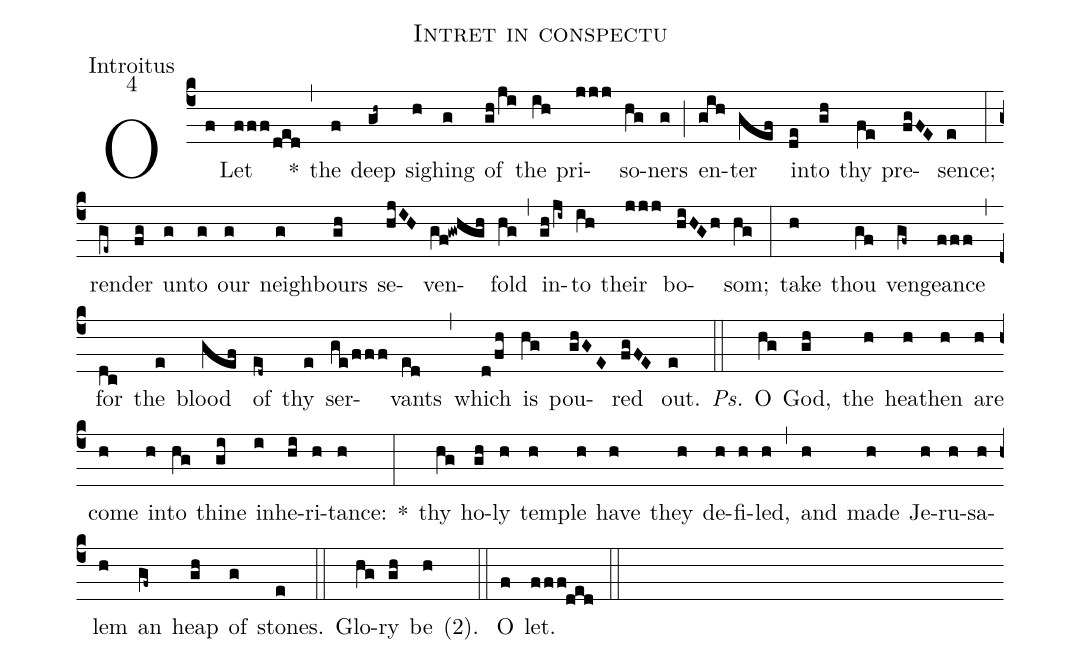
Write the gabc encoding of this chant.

name:Intret in conspectu;
office-part:Introitus;
mode:4;
%%
(c4) O(f) Let(fff/ded) *(,) the(f) deep(gh~) sigh(h)ing(g) of(gh/ji) the(ih) pri(jjj)so(hg)ners(g) (;) en(gih)ter(gef) in(de)to(gh) thy(fe) pre(fgFE)sence;(e) (:) ren(ge~)der(fg) un(g)to(g) our(g) neigh(g)bours(gh) se(hjIH)ven(gf!gwhgh)fold(hg) (,) in(gh/ji~)to(ih) their(jjj) bo(hiHGh)som;(hg) (:) take(h) thou(gf) ven(gf~)geance(fff) (,) for(dc) the(e) blood(gef) of(ed~) thy(e) ser(ge/fff)vants(ed) (,) which(d/fh) is(hg) pou(ghGE)red(fgFE) out.(e) <i>Ps.</i>(::) O(hg) God,(gh) the(h) hea(h)then(h) are(h) come(h) in(h)to(hg) thine(gi) in(i)he(hi)ri(h)tance:(h) *(:) thy(hg) ho(gh)ly(h) tem(h)ple(h) have(h) they(h) de(h)fi(h)led,(h) (,) and(h) made(h) Je(h)ru(h)sa(h)lem(h) an(gf~) heap(gh) of(g) stones.(e) (::) Glo(hg)ry(gh) be(h) <v>(</v>2<v>)</v>.() (::) O(f) let.(fff!ded) (::)
